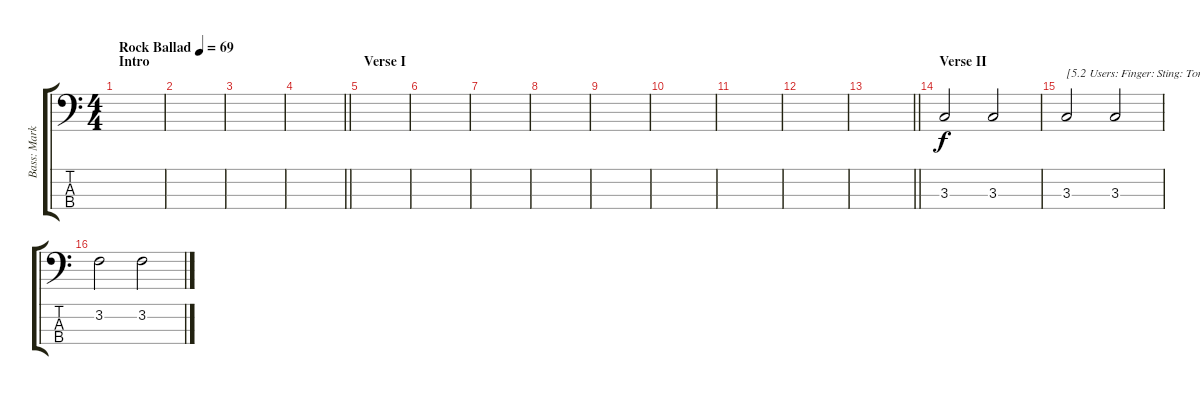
\track ("Bass: Mark" "Bass: Mark") {instrument electricbassfinger}
\staff {score tabs}
\tuning (G2 D2 A1 E1) {hide}
\ts (4 4)
\section ("" "Intro")
\tempo (69 "Rock Ballad")
\clef f4
\ks c
|
|
|
\barLineRight lightlight
|
\section ("" "Verse I")
|
|
|
|
|
|
|
|
\barLineRight lightlight
|
\section ("" "Verse II")
3.3.2 3.3.2 |
3.3.2{txt "[5.2 Users: Finger: Sting: Tones - Default]"} 3.3.2 |
3.2.2 3.2.2
